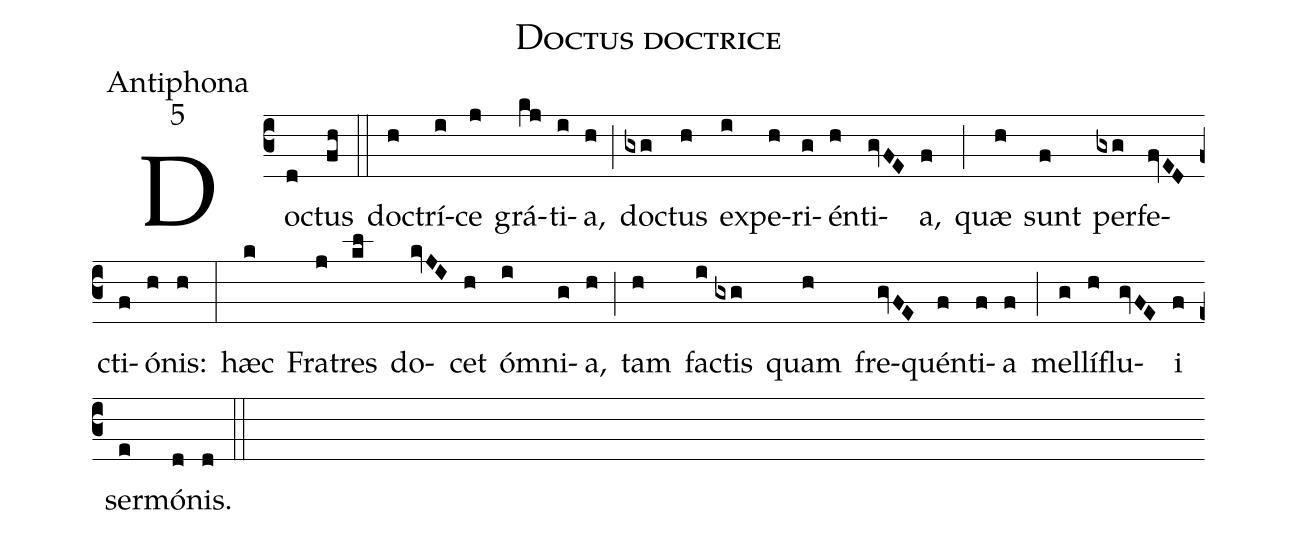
name:Doctus doctrice;
office-part:Antiphona;
mode:5;
%%
(c3) Do(d)ctus(fh) (::)
do(h)ctrí(i)ce(j) grá(kj)ti(i)a,(h) (;) do(gxg)ctus(h) ex(i)pe(h)ri(g)én(h)ti(gvFE)a,(f) (;) quæ(h) sunt(f) per(gxg)fe(fvED)cti(f)ó(h)nis:(h) (:)
hæc(k) Fra(j)tres(kl) do(kvJI)cet(h) óm(i)ni(g)a,(h) (;) tam(h) fa(i)ctis(gxg) quam(h) fre(gvFE)quén(f)ti(f)a(f) (;) mel(g)lí(h)flu(gvFE)i(f) ser(e)mó(d)nis.(d) (::)
